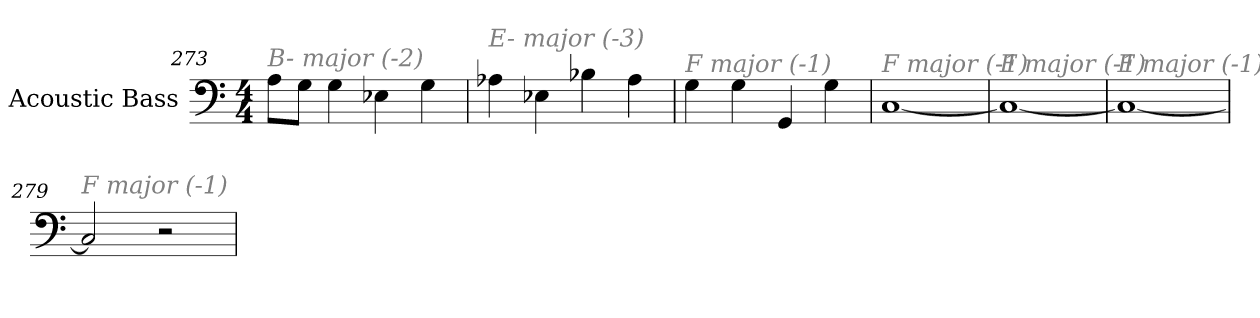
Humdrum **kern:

**kern
*part1
*staff1
*I"Acoustic Bass
*clefF4
*ITrd7c12
*k[]
*C:
*M4/4
=273
!LO:TX:i:color=#808080:t=B- major (-2)
8AAL
8GGJ
4GG
4EE-X
4GG
=274
!LO:TX:i:color=#808080:t=E- major (-3)
4AA-X
4EE-X
4BB-X
4AA-
=275
!LO:TX:i:color=#808080:t=F major (-1)
4GG
4GG
4GGG
4GG
=276
!LO:TX:i:color=#808080:t=F major (-1)
[1CC
=277
!LO:TX:i:color=#808080:t=F major (-1)
1CC_
=278
!LO:TX:i:color=#808080:t=F major (-1)
1CC_
=279
!LO:TX:i:color=#808080:t=F major (-1)
2CC]
2r
=
*-
